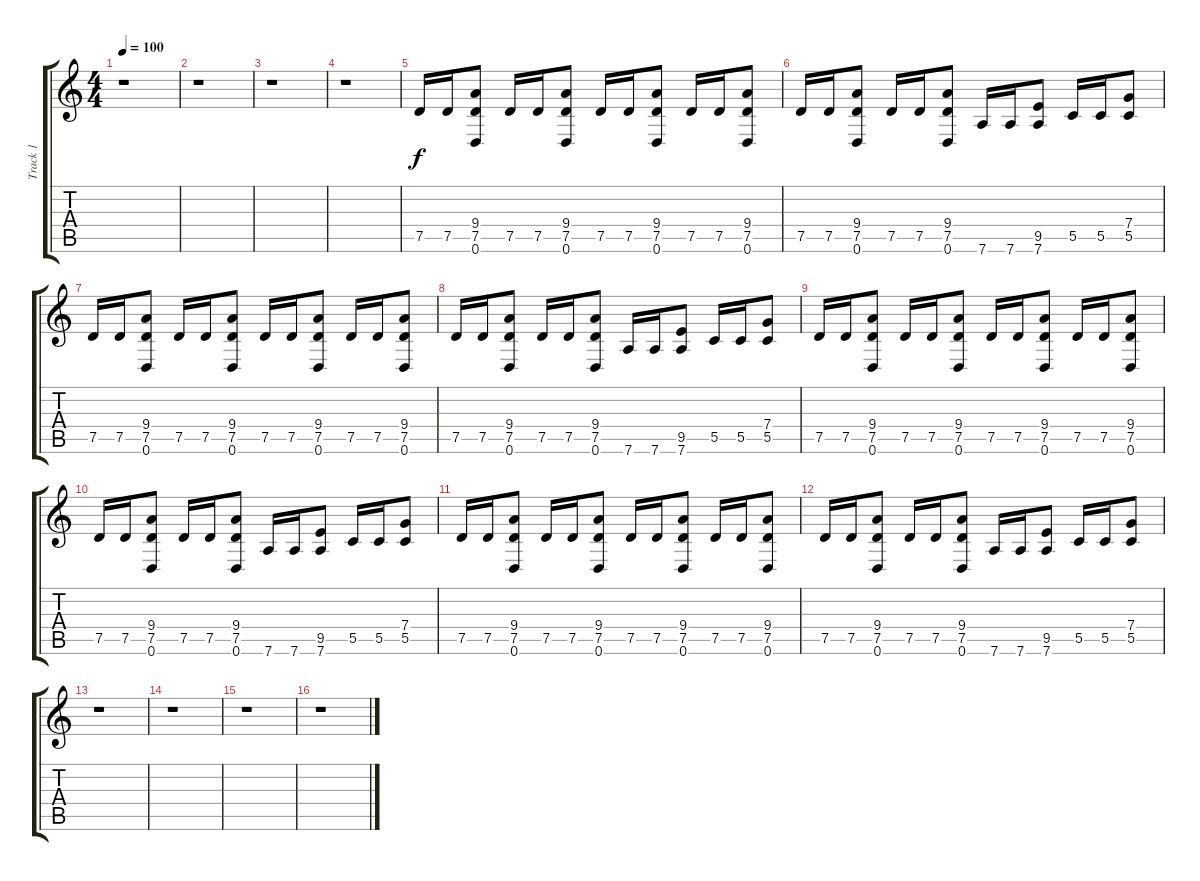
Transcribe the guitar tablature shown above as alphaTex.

\track ("Track 1" "Track 1") {instrument distortionguitar}
\staff {score tabs}
\tuning (D4 A3 F3 C3 G2 D2) {hide}
\ts (4 4)
\tempo 100
\clef g2
\ks c
r.1{dy f} |
r.1 |
r.1 |
r.1 |
7.5.16 7.5.16 (9.4 7.5 0.6).8 7.5.16 7.5.16 (9.4 7.5 0.6).8 7.5.16 7.5.16 (9.4 7.5 0.6).8 7.5.16 7.5.16 (9.4 7.5 0.6).8 |
7.5.16 7.5.16 (9.4 7.5 0.6).8 7.5.16 7.5.16 (9.4 7.5 0.6).8 7.6.16 7.6.16 (9.5 7.6).8 5.5.16 5.5.16 (7.4 5.5).8 |
7.5.16 7.5.16 (9.4 7.5 0.6).8 7.5.16 7.5.16 (9.4 7.5 0.6).8 7.5.16 7.5.16 (9.4 7.5 0.6).8 7.5.16 7.5.16 (9.4 7.5 0.6).8 |
7.5.16 7.5.16 (9.4 7.5 0.6).8 7.5.16 7.5.16 (9.4 7.5 0.6).8 7.6.16 7.6.16 (9.5 7.6).8 5.5.16 5.5.16 (7.4 5.5).8 |
7.5.16 7.5.16 (9.4 7.5 0.6).8 7.5.16 7.5.16 (9.4 7.5 0.6).8 7.5.16 7.5.16 (9.4 7.5 0.6).8 7.5.16 7.5.16 (9.4 7.5 0.6).8 |
7.5.16 7.5.16 (9.4 7.5 0.6).8 7.5.16 7.5.16 (9.4 7.5 0.6).8 7.6.16 7.6.16 (9.5 7.6).8 5.5.16 5.5.16 (7.4 5.5).8 |
7.5.16 7.5.16 (9.4 7.5 0.6).8 7.5.16 7.5.16 (9.4 7.5 0.6).8 7.5.16 7.5.16 (9.4 7.5 0.6).8 7.5.16 7.5.16 (9.4 7.5 0.6).8 |
7.5.16 7.5.16 (9.4 7.5 0.6).8 7.5.16 7.5.16 (9.4 7.5 0.6).8 7.6.16 7.6.16 (9.5 7.6).8 5.5.16 5.5.16 (7.4 5.5).8 |
r.1 |
r.1 |
r.1 |
r.1
